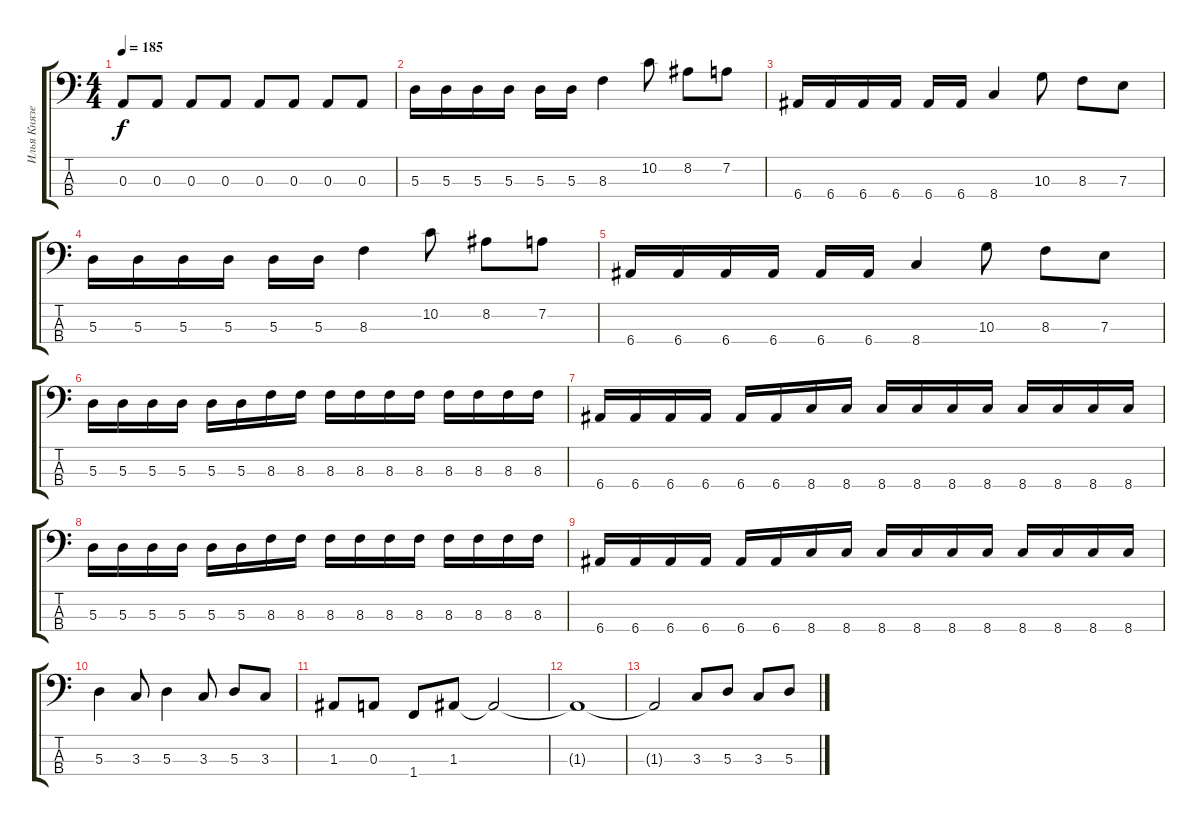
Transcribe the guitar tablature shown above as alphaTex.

\track ("Илья Князев" "Илья Князе") {instrument electricbasspick}
\staff {score tabs}
\tuning (G2 D2 A1 E1) {hide}
\ts (4 4)
\tempo 185
\clef f4
\ks c
0.3.8{dy f} 0.3.8 0.3.8 0.3.8 0.3.8 0.3.8 0.3.8 0.3.8 |
5.3.16 5.3.16 5.3.16 5.3.16 5.3.16 5.3.16 8.3.4 10.2.8 8.2.8 7.2.8 |
6.4.16 6.4.16 6.4.16 6.4.16 6.4.16 6.4.16 8.4.4 10.3.8 8.3.8 7.3.8 |
5.3.16 5.3.16 5.3.16 5.3.16 5.3.16 5.3.16 8.3.4 10.2.8 8.2.8 7.2.8 |
6.4.16 6.4.16 6.4.16 6.4.16 6.4.16 6.4.16 8.4.4 10.3.8 8.3.8 7.3.8 |
5.3.16 5.3.16 5.3.16 5.3.16 5.3.16 5.3.16 8.3.16 8.3.16 8.3.16 8.3.16 8.3.16 8.3.16 8.3.16 8.3.16 8.3.16 8.3.16 |
6.4.16 6.4.16 6.4.16 6.4.16 6.4.16 6.4.16 8.4.16 8.4.16 8.4.16 8.4.16 8.4.16 8.4.16 8.4.16 8.4.16 8.4.16 8.4.16 |
5.3.16 5.3.16 5.3.16 5.3.16 5.3.16 5.3.16 8.3.16 8.3.16 8.3.16 8.3.16 8.3.16 8.3.16 8.3.16 8.3.16 8.3.16 8.3.16 |
6.4.16 6.4.16 6.4.16 6.4.16 6.4.16 6.4.16 8.4.16 8.4.16 8.4.16 8.4.16 8.4.16 8.4.16 8.4.16 8.4.16 8.4.16 8.4.16 |
5.3.4 3.3.8 5.3.4 3.3.8 5.3.8 3.3.8 |
1.3.8 0.3.8 1.4.8 1.3.8 1.3{t}.2 |
1.3{t}.1 |
1.3{t}.2 3.3.8 5.3.8 3.3.8 5.3.8
